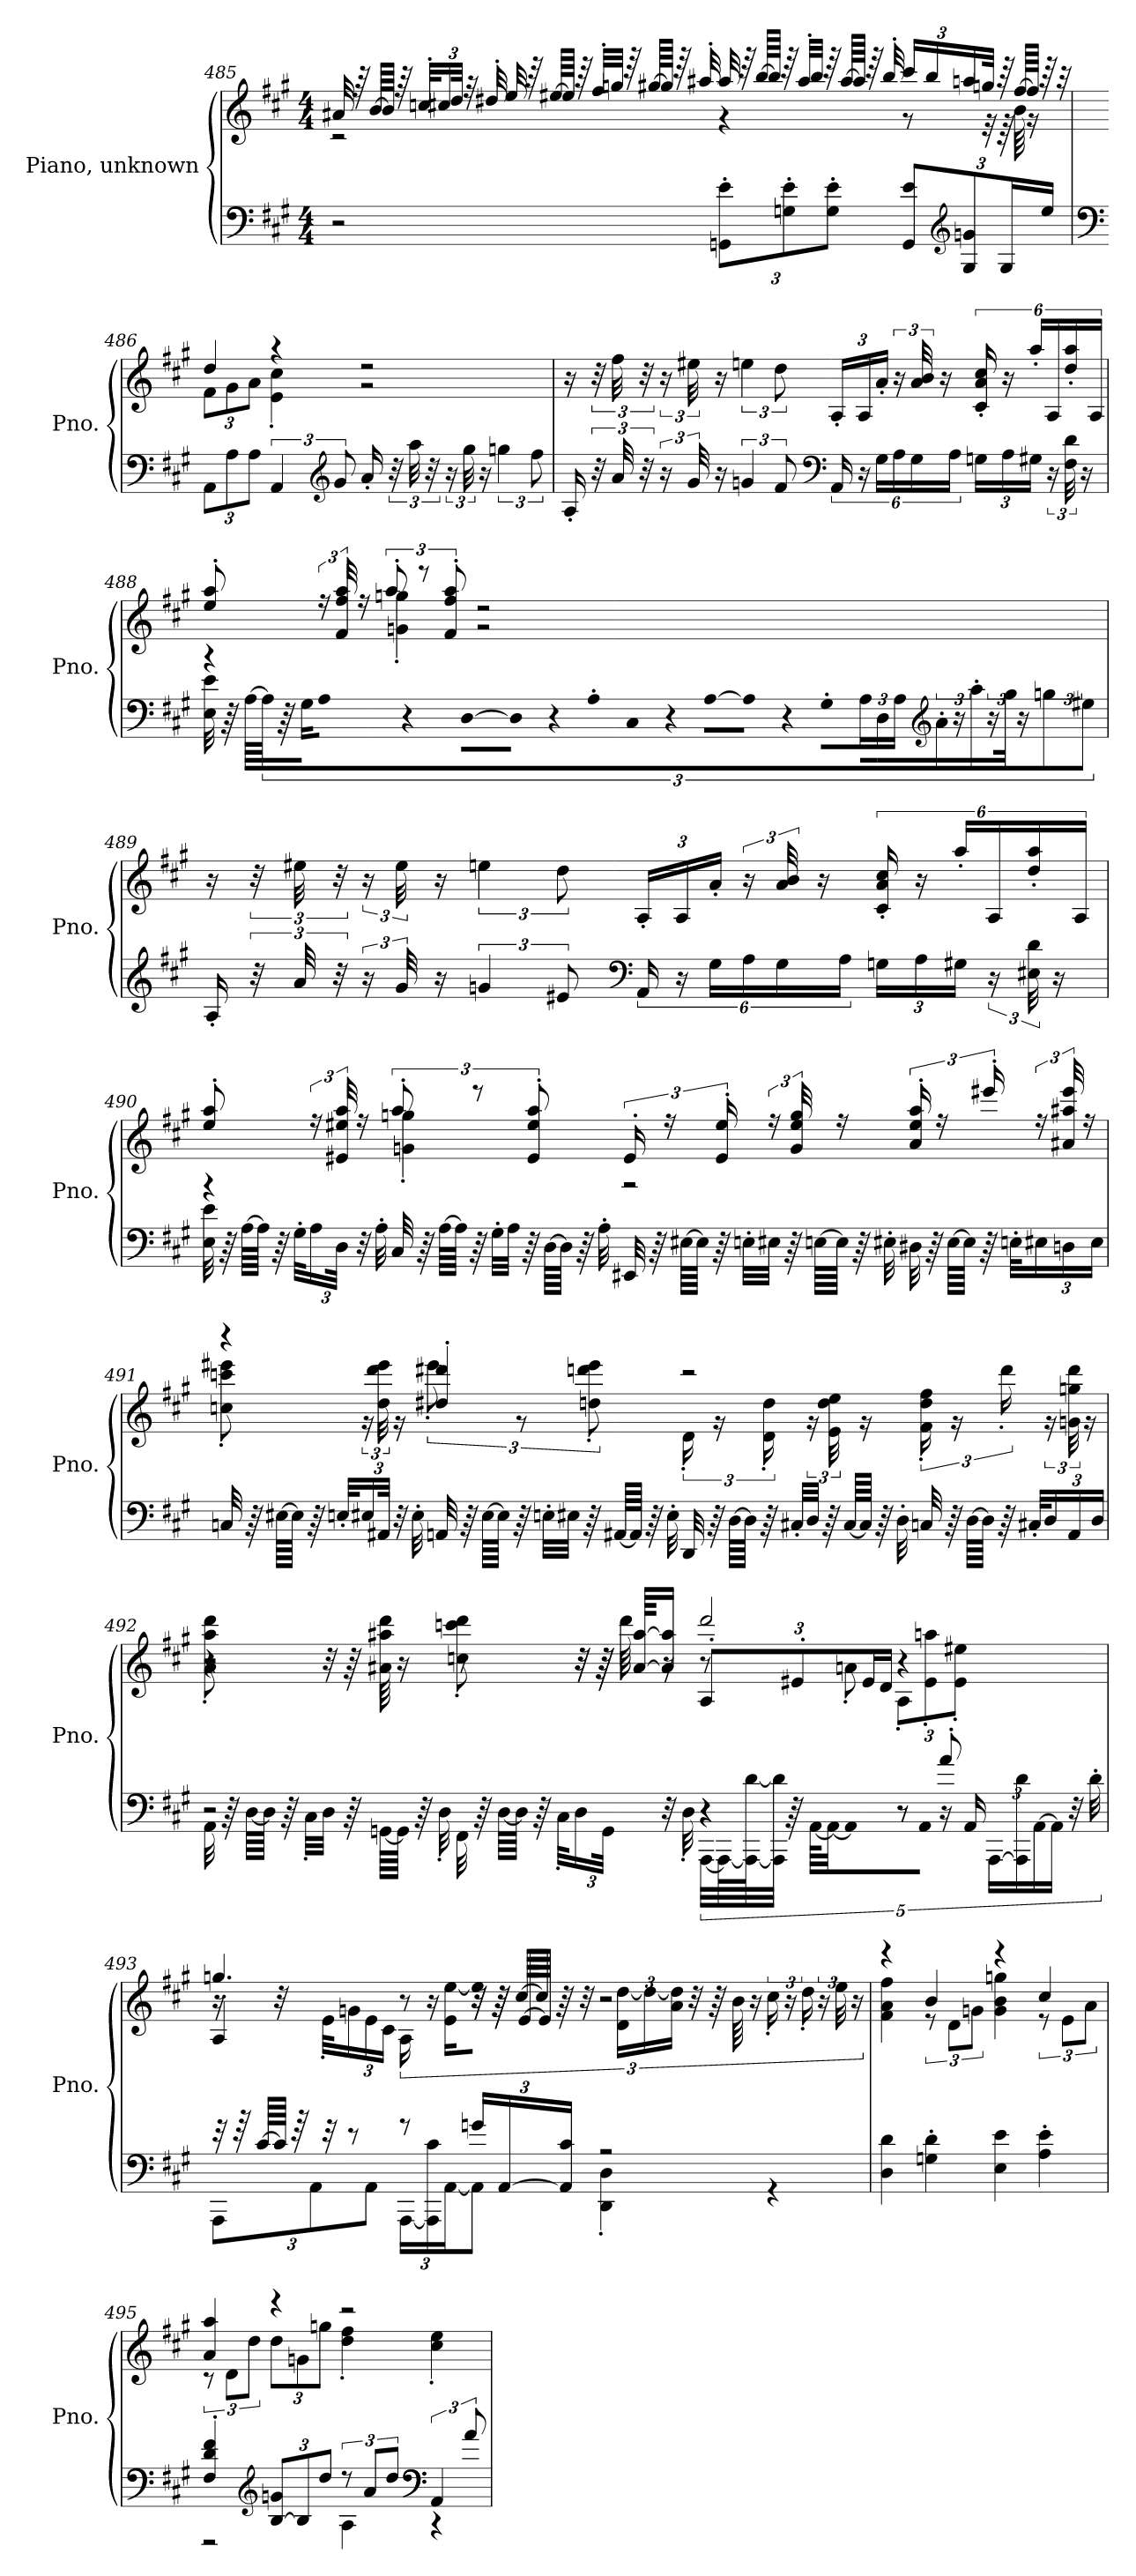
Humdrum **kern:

**kern	**kern
*part1	*part1
*staff2	*staff1
*I"Piano, unknown	*
*I'Pno.	*
!!LO:LB:g=z
*clefF4	*clefG2
*k[f#c#g#]	*k[f#c#g#]
*M4/4	*M4/4
=485	=485
*	*^
2r	32a#X/	2r
.	64r	.
.	[64b/LLLL	.
.	64b/JJJJ]	.
.	64r	.
.	32ccn'/KLL	.
*	*Xbrackettup	*
.	24cc#X/	.
.	48dd/JJk	.
.	32r	.
.	32dd#X'/	.
.	32ee/	.
.	64r	.
.	[64ee#X/LLLL	.
.	64ee#/JJJJ]	.
.	64r	.
.	32ff#'/LLL	.
.	32ggn/JJJ	.
.	64r	.
.	[64gg#X/LLLL	.
.	64gg#/JJJJ]	.
.	64r	.
.	32aa#X'/	.
*Xbrackettup	*	*
12GGn\' 12e\'L	32aa#/	4r
.	64r	.
.	[64bb/LLLL	.
.	64bb/JJJJ]	.
.	64r	.
12Gn\' 12e\'	.	.
.	32aa#'/LLL	.
.	32bb/JJJ	.
.	64r	.
12G\' 12e\'J	.	.
.	[64aa#/LLLL	.
.	64aa#/JJJJ]	.
.	64r	.
.	32bb'/	.
12GG/ 12e/L	24ccc#/LL	8r
.	24bb/	.
*clefG2	*	*
12G/ 12gn/	24aan/	.
.	32ggn/JJk	32r
.	64r	64r
24G/L	.	.
.	[64ff#/LLLL	64b\
.	64ff#/JJJJ]	16r
.	64r	.
24ee/JJ	.	.
.	32r	.
!!LO:LB:g=z	!!
=486	=486	=486
*clefF4	*	*
12AA\L	4dd/	12f#\L
12A\	.	12g#\
12A\J	.	12a\J
*brackettup	*	*
6AA/	4r	4e\' 4cc#\'
*clefG2	*	*
12g#/	.	.
16a'/	2r	2r
48r	.	.
48aa\	.	.
48r	.	.
24r	.	.
48gg#\	.	.
16r	.	.
6ggn\	.	.
12ff#\	.	.
*	*v	*v
!!LO:PB:g=z
=487	=487
16A'/	16r
*	*brackettup
48r	48r
48a/	48ff#\
48r	48r
24r	24r
48g#/	48ee#X\
16r	16r
6gn/	6een\
12f#/	12dd\
*clefF4	*
*	*Xbrackettup
24AA/	24A'/LL
24r	24A/
24G#\LL	24a'/JJ
*Xbrackettup	*brackettup
24A\	24r
24G#\	48a/ 48b/
.	16r
24A\JJ	.
24Gn\LL	24c#/' 24a/' 24cc#/'
24A\	24r
24G#X\JJ	24aa'/LL
*brackettup	*Xbrackettup
24r	24A/
48F#\ 48d\	24dd/' 24aa/'
16r	.
.	24A/JJ
!!LO:LB:g=z
=488	=488
*	*^
32E\ 32e\	8ee/' 8aa/'	4r
64r	.	.
[64A\LLLL	.	.
96A\JJJJ]	.	.
96r	.	.
24G#\LL	.	.
*	*brackettup	*
32A\JJk	24r	.
64r	.	.
.	48f#/ 48ff#/ 48aa/	.
[64D\LLLL	.	.
64D\JJJJ]	16r	.
64r	.	.
32A'\	.	.
32C#/	12aa'/	4gn\' 4ggn\'
64r	.	.
[64A\LLLL	.	.
64A\JJJJ]	.	.
64r	.	.
.	12r	.
32G#'\KLL	.	.
*Xbrackettup	*	*
24A\	.	.
24D\	12f#/' 12ff#/' 12aa/'	.
24A\JJ	.	.
*clefG2	*	*
*brackettup	*	*
24a'/	2r	2r
24r	.	.
24aa'\	.	.
24r	.	.
48gg#\	.	.
16r	.	.
6ggn\	.	.
12ee#X\	.	.
*	*v	*v
!!LO:LB:g=z
=489	=489
16A'/	16r
48r	48r
48a/	48ee#X\
48r	48r
24r	24r
48g#/	48ee#\
16r	16r
6gn/	6een\
12e#X/	12dd\
*clefF4	*
*	*Xbrackettup
24AA/	24A'/LL
24r	24A/
24G#\LL	24a'/JJ
*Xbrackettup	*brackettup
24A\	24r
24G#\	48a/ 48b/
.	16r
24A\JJ	.
24Gn\LL	24c#/' 24a/' 24cc#/'
24A\	24r
24G#X\JJ	24aa'/LL
*brackettup	*Xbrackettup
24r	24A/
48E#X\ 48d\	24dd/' 24aa/'
16r	.
.	24A/JJ
!!LO:LB:g=z
=490	=490
*	*^
32E\ 32e\	8ee/' 8aa/'	4r
64r	.	.
[64A\LLLL	.	.
64A\JJJJ]	.	.
64r	.	.
32G#'\KLL	.	.
*Xbrackettup	*brackettup	*
24A\	24r	.
48D\JJk	48e#X/ 48ee#X/ 48aa/	.
32r	16r	.
32A'\	.	.
32C#/	12aa'/	4gn\' 4ggn\'
64r	.	.
[64A\LLLL	.	.
64A\JJJJ]	.	.
64r	.	.
.	12r	.
32G#'\LLL	.	.
32A\JJJ	.	.
64r	.	.
.	12e#/' 12ee#/' 12aa/'	.
[64D\LLLL	.	.
64D\JJJJ]	.	.
64r	.	.
32A'\	.	.
32EE#X/	24e#'/	2r
64r	.	.
.	24r	.
[64E#X\LLLL	.	.
64E#\JJJJ]	.	.
64r	.	.
.	24e#/' 24ee#/'	.
32En'\LLL	.	.
32E#X\JJJ	24r	.
64r	.	.
.	48g/ 48ee#/ 48gg/	.
[64En\LLLL	.	.
64E\JJJJ]	16r	.
64r	.	.
32E#X'\	.	.
32D#X\	24a/' 24ee#/' 24aa/'	.
64r	.	.
.	24r	.
[64E#\LLLL	.	.
64E#\JJJJ]	.	.
64r	.	.
.	24eee#X'/	.
32En'\KLL	.	.
24E#X\	24r	.
24Dn\	48a#X/ 48aa#X/ 48eee#/	.
.	16r	.
24E#\JJ	.	.
!!LO:LB:g=z	!!
=491	=491	=491
32Cn/	4r	8ccn\' 8cccn\' 8eee#X\'
64r	.	.
[64E#X\LLLL	.	.
64E#\JJJJ]	.	.
64r	.	.
32En'/KLL	.	.
24E#X/	.	24r
48AA#X/JJk	.	48dd\ 48ddd\ 48eee#\
32r	.	16r
32E#'\	.	.
32AAn/	4dd#X/' 4ddd#X/'	12eee#'\
64r	.	.
[64E#\LLLL	.	.
64E#\JJJJ]	.	.
64r	.	.
.	.	12r
32En'\LLL	.	.
32E#X\JJJ	.	.
64r	.	.
.	.	12ddn\' 12dddn\' 12eee#\'
[64AA#X/LLLL	.	.
64AA#/JJJJ]	.	.
64r	.	.
32E#'\	.	.
32DD/	2r	24d'\
64r	.	.
.	.	24r
[64D\LLLL	.	.
64D\JJJJ]	.	.
64r	.	.
.	.	24d\' 24dd\'
32C#X'/LLL	.	.
32D/JJJ	.	24r
64r	.	.
.	.	48e\ 48dd\ 48ee\
[64C#/LLLL	.	.
64C#/JJJJ]	.	16r
64r	.	.
32D'\	.	.
32Cn/	.	24f#\' 24dd\' 24ff#\'
64r	.	.
.	.	24r
[64D\LLLL	.	.
64D\JJJJ]	.	.
64r	.	.
.	.	24ddd'\
32C#X'/KLL	.	.
24D/	.	24r
24AA#/	.	48gn\ 48ggn\ 48ddd\
.	.	16r
24D/JJ	.	.
!!LO:LB:g=z
=492	=492	=492
*^	*	*^
*	*^	*	*	*
2r	32AA\	2r	2r	8a\' 8aa\' 8ddd\'	4r
.	64r	.	.	.	.
.	[64D\LLLL	.	.	.	.
.	64D\JJJJ]	.	.	.	.
.	64r	.	.	.	.
.	32C#'\LLL	.	.	.	.
.	32D\JJJ	.	.	32r	.
.	64r	.	.	64r	.
.	[64GGn\LLLL	.	.	64a#X\ 64aa#X\ 64ddd\	.
.	64GG\JJJJ]	.	.	16r	.
.	64r	.	.	.	.
.	32D'\	.	.	.	.
.	32FF#\	.	.	8ccn\' 8cccn\' 8ddd\'	8r
.	64r	.	.	.	.
.	[64D\LLLL	.	.	.	.
.	64D\JJJJ]	.	.	.	.
.	64r	.	.	.	.
.	32C#'\KLL	.	.	.	.
.	24D\	.	.	32r	32r
.	.	.	.	64r	64r
.	48GG\JJk	.	.	.	.
.	.	.	.	64ddd\	[64a#/ [64aa#/KKLL
.	32r	.	.	16r	16a#/] 16aa#/]JJ
.	32D'\	.	.	.	.
*	*brackettup	*	*	*	*Xbrackettup
4r	[40AAA\LLL	4r	2ddd/	8r	12A'/L
.	80AAA\L_	.	.	.	.
.	80AAA\_ [80d\J	.	.	.	.
.	40AAA\] 40d\]JJJ	.	.	.	.
.	80r	.	.	.	.
.	.	.	.	.	12e#X'/
.	[80AA\KLLL	.	.	.	.
.	40AA\J_	.	.	.	.
.	16AA\]	.	.	8an'\	.
.	.	.	.	.	24e#/L
.	16AA\JJ	.	.	.	.
.	.	.	.	.	24d/JJ
*	*Xbrackettup	*	*	*	*
8r	[24AAA\LL	8r	.	12A'\L	4r
.	24AAA\] 24d\	.	.	.	.
.	[24AA\	.	.	12e#\' 12aan\'	.
8a'/	16AA\JJ]	16r	.	.	.
.	.	.	.	12e#\' 12ee#X\'J	.
.	32r	16AA/	.	.	.
.	32d'\	.	.	.	.
*	*v	*v	*	*	*
!!LO:PB:g=z	!!	!!
=493	=493	=493	=493	=493
32r	12AAA\L	4.ggn/	16r	4A'/
64r	.	.	.	.
[64c#/LLLL	.	.	.	.
64c#/JJJJ]	.	.	32r	.
64r	.	.	.	.
.	12AA\	.	.	.
32r	.	.	32e'\KLL	.
8r	.	.	24gn\	.
.	12AA\J	.	24e\	.
.	.	.	24c#\JJ	.
*	*	*	*brackettup	*
8r	[24AAA\LL	.	24A\	8r
.	24AAA\] 24c#\	.	24r	.
.	[24AA\J	.	24e\ [24ee\KL	.
24gn/LL	8AA\J]	32r	8ee\J]	32r
.	.	64r	.	64r
[24AA/	.	.	.	.
.	.	[64cc#/KKLL	.	[64e/LLLL
.	.	16cc#/JJ]	.	64e/JJJJ]
.	.	.	.	64r
24AA/] 24c#/JJ	.	.	.	.
.	.	.	.	32r
*	*	*	*Xbrackettup	*
2r	4DD\' 4D\'	2r	24d\ [24dd\LL	2r
.	.	.	24dd\_	.
.	.	.	24a\ 24dd\]JJ	.
.	.	.	32r	.
.	.	.	64r	.
.	.	.	64b\	.
.	.	.	16r	.
*	*	*	*brackettup	*
.	4r	.	24cc#'\	.
.	.	.	24r	.
.	.	.	24dd'\	.
.	.	.	24r	.
.	.	.	48ee\	.
.	.	.	16r	.
*v	*v	*	*	*
*	*	*v	*v
!!LO:LB:g=z
=494	=494	=494
4D\ 4d\	4r	4f#\ 4a\ 4ff#\
4Gn\' 4d\'	4b/	12r
.	.	12d\L
.	.	12gn\J
4E\ 4e\	4r	4g\ 4b\ 4ggn\
4A\' 4e\'	4cc#/	12r
.	.	12e\L
.	.	12a\J
=495	=495	=495
*^	*	*
4F#/' 4d/' 4f#/'	2r	4a/ 4aa/	12r
.	.	.	12d\L
.	.	.	12dd\J
*clefG2	*	*	*
*	*	*	*Xbrackettup
[12B/ 12gn/L	.	4r	12dd\L
12B/]	.	.	12gn\
12dd/J	.	.	12ggn\J
*brackettup	*	*	*
12r	4A\	2r	4dd\' 4ff#\'
12a/L	.	.	.
12dd/J	.	.	.
*clefF4	*	*	*
6AA/	4r	.	4cc#\' 4ee\'
12a/	.	.	.
*v	*v	*	*
*	*v	*v
=	=
*-	*-
